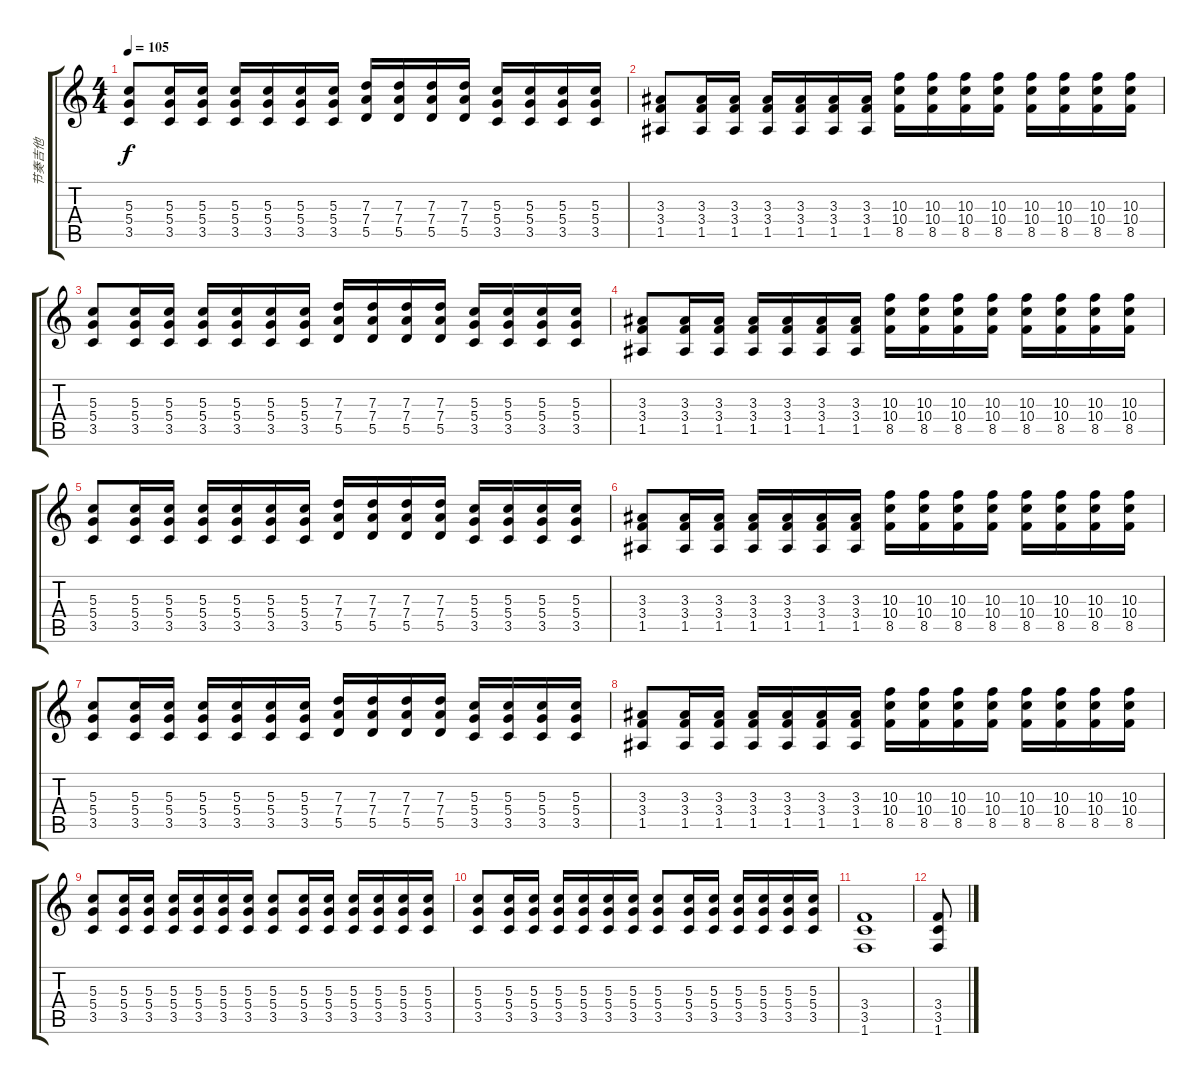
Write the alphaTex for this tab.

\track ("节奏吉他" "节奏吉他") {instrument overdrivenguitar}
\staff {score tabs}
\tuning (E4 B3 G3 D3 A2 E2) {hide}
\ts (4 4)
\tempo 105
\clef g2
\ks c
(5.3 5.4 3.5).8{dy f} (5.3 5.4 3.5).16 (5.3 5.4 3.5).16 (5.3 5.4 3.5).16 (5.3 5.4 3.5).16 (5.3 5.4 3.5).16 (5.3 5.4 3.5).16 (7.3 7.4 5.5).16 (7.3 7.4 5.5).16 (7.3 7.4 5.5).16 (7.3 7.4 5.5).16 (5.3 5.4 3.5).16 (5.3 5.4 3.5).16 (5.3 5.4 3.5).16 (5.3 5.4 3.5).16 |
(3.3 3.4 1.5).8 (3.3 3.4 1.5).16 (3.3 3.4 1.5).16 (3.3 3.4 1.5).16 (3.3 3.4 1.5).16 (3.3 3.4 1.5).16 (3.3 3.4 1.5).16 (10.3 10.4 8.5).16 (10.3 10.4 8.5).16 (10.3 10.4 8.5).16 (10.3 10.4 8.5).16 (10.3 10.4 8.5).16 (10.3 10.4 8.5).16 (10.3 10.4 8.5).16 (10.3 10.4 8.5).16 |
(5.3 5.4 3.5).8 (5.3 5.4 3.5).16 (5.3 5.4 3.5).16 (5.3 5.4 3.5).16 (5.3 5.4 3.5).16 (5.3 5.4 3.5).16 (5.3 5.4 3.5).16 (7.3 7.4 5.5).16 (7.3 7.4 5.5).16 (7.3 7.4 5.5).16 (7.3 7.4 5.5).16 (5.3 5.4 3.5).16 (5.3 5.4 3.5).16 (5.3 5.4 3.5).16 (5.3 5.4 3.5).16 |
(3.3 3.4 1.5).8 (3.3 3.4 1.5).16 (3.3 3.4 1.5).16 (3.3 3.4 1.5).16 (3.3 3.4 1.5).16 (3.3 3.4 1.5).16 (3.3 3.4 1.5).16 (10.3 10.4 8.5).16 (10.3 10.4 8.5).16 (10.3 10.4 8.5).16 (10.3 10.4 8.5).16 (10.3 10.4 8.5).16 (10.3 10.4 8.5).16 (10.3 10.4 8.5).16 (10.3 10.4 8.5).16 |
(5.3 5.4 3.5).8 (5.3 5.4 3.5).16 (5.3 5.4 3.5).16 (5.3 5.4 3.5).16 (5.3 5.4 3.5).16 (5.3 5.4 3.5).16 (5.3 5.4 3.5).16 (7.3 7.4 5.5).16 (7.3 7.4 5.5).16 (7.3 7.4 5.5).16 (7.3 7.4 5.5).16 (5.3 5.4 3.5).16 (5.3 5.4 3.5).16 (5.3 5.4 3.5).16 (5.3 5.4 3.5).16 |
(3.3 3.4 1.5).8 (3.3 3.4 1.5).16 (3.3 3.4 1.5).16 (3.3 3.4 1.5).16 (3.3 3.4 1.5).16 (3.3 3.4 1.5).16 (3.3 3.4 1.5).16 (10.3 10.4 8.5).16 (10.3 10.4 8.5).16 (10.3 10.4 8.5).16 (10.3 10.4 8.5).16 (10.3 10.4 8.5).16 (10.3 10.4 8.5).16 (10.3 10.4 8.5).16 (10.3 10.4 8.5).16 |
(5.3 5.4 3.5).8 (5.3 5.4 3.5).16 (5.3 5.4 3.5).16 (5.3 5.4 3.5).16 (5.3 5.4 3.5).16 (5.3 5.4 3.5).16 (5.3 5.4 3.5).16 (7.3 7.4 5.5).16 (7.3 7.4 5.5).16 (7.3 7.4 5.5).16 (7.3 7.4 5.5).16 (5.3 5.4 3.5).16 (5.3 5.4 3.5).16 (5.3 5.4 3.5).16 (5.3 5.4 3.5).16 |
(3.3 3.4 1.5).8 (3.3 3.4 1.5).16 (3.3 3.4 1.5).16 (3.3 3.4 1.5).16 (3.3 3.4 1.5).16 (3.3 3.4 1.5).16 (3.3 3.4 1.5).16 (10.3 10.4 8.5).16 (10.3 10.4 8.5).16 (10.3 10.4 8.5).16 (10.3 10.4 8.5).16 (10.3 10.4 8.5).16 (10.3 10.4 8.5).16 (10.3 10.4 8.5).16 (10.3 10.4 8.5).16 |
(5.3 5.4 3.5).8 (5.3 5.4 3.5).16 (5.3 5.4 3.5).16 (5.3 5.4 3.5).16 (5.3 5.4 3.5).16 (5.3 5.4 3.5).16 (5.3 5.4 3.5).16 (5.3 5.4 3.5).8 (5.3 5.4 3.5).16 (5.3 5.4 3.5).16 (5.3 5.4 3.5).16 (5.3 5.4 3.5).16 (5.3 5.4 3.5).16 (5.3 5.4 3.5).16 |
(5.3 5.4 3.5).8 (5.3 5.4 3.5).16 (5.3 5.4 3.5).16 (5.3 5.4 3.5).16 (5.3 5.4 3.5).16 (5.3 5.4 3.5).16 (5.3 5.4 3.5).16 (5.3 5.4 3.5).8 (5.3 5.4 3.5).16 (5.3 5.4 3.5).16 (5.3 5.4 3.5).16 (5.3 5.4 3.5).16 (5.3 5.4 3.5).16 (5.3 5.4 3.5).16 |
(3.4 3.5 1.6).1 |
(3.4 3.5 1.6).8
